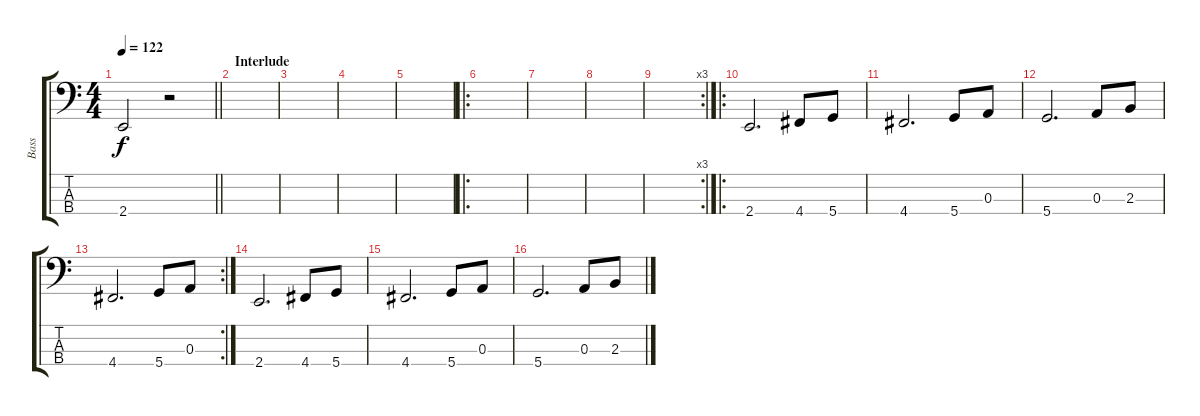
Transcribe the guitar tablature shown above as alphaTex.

\track ("Bass" "Bass") {instrument electricbassfinger}
\staff {score tabs}
\tuning (G2 D2 A1 D1) {hide}
\ts (4 4)
\tempo 122
\clef f4
\barLineRight lightlight
\ks c
2.4.2{dy f} r.2 |
\section ("" "Interlude")
|
|
|
|
\ro
|
|
|
\rc 3
|
\ro
2.4.2{d} 4.4.8 5.4.8 |
4.4.2{d} 5.4.8 0.3.8 |
5.4.2{d} 0.3.8 2.3.8 |
\rc 2
4.4.2{d} 5.4.8 0.3.8 |
2.4.2{d} 4.4.8 5.4.8 |
4.4.2{d} 5.4.8 0.3.8 |
5.4.2{d} 0.3.8 2.3.8
